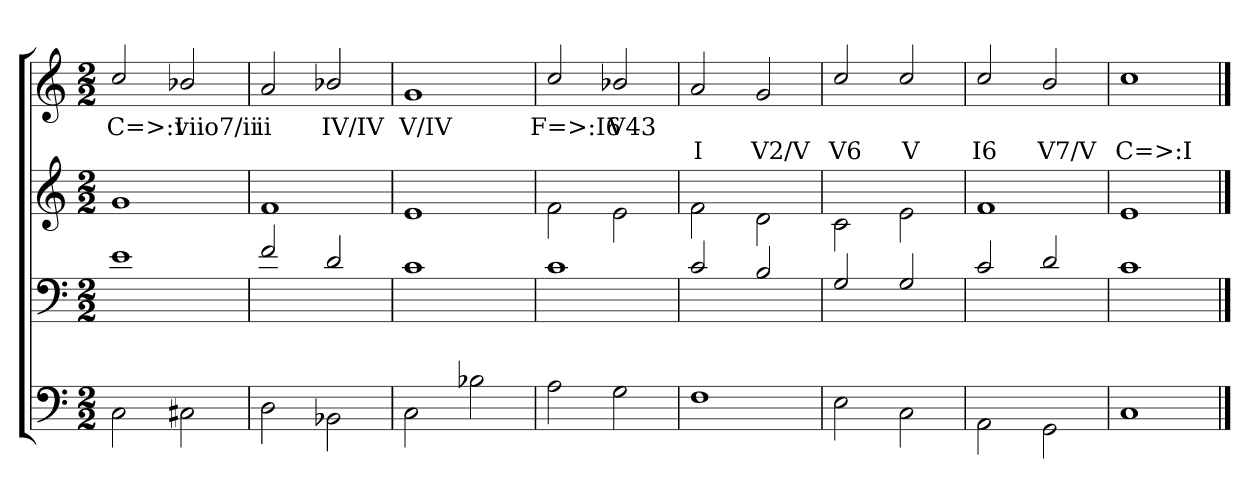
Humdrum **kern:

**kern	**kern	**kern	**kern	**text	**text
*part4	*part3	*part2	*part1	*part1	*part1
*staff4	*staff3	*staff2	*staff1	*staff1	*staff1
*clefF4	*clefF4	*clefG2	*clefG2	*	*
*k[]	*k[]	*k[]	*k[]	*	*
*C:	*C:	*C:	*C:	*	*
*M2/2	*M2/2	*M2/2	*M2/2	*	*
=1	=1	=1	=1	=1	=1
2C\	1e/	1g\	2cc/	C=>:I	.
2C#X\	.	.	2b-X/	viio7/ii	.
=2	=2	=2	=2	=2	=2
2D\	2f/	1f\	2a/	ii	.
2BB-X\	2d/	.	2b-X/	IV/IV	.
=3	=3	=3	=3	=3	=3
2C\	1c/	1e\	1g/	V/IV	.
2B-X\	.	.	.	.	.
=4	=4	=4	=4	=4	=4
2A\	1c/	2f\	2cc/	F=>:I6	.
2G\	.	2e\	2b-X/	V43	.
=5	=5	=5	=5	=5	=5
1F\	2c/	2f\	2a/	.	I
.	2B/	2d\	2g/	.	V2/V
=6	=6	=6	=6	=6	=6
2E\	2G/	2c\	2cc/	.	V6
2C\	2G/	2e\	2cc/	.	V
=7	=7	=7	=7	=7	=7
2AA\	2c/	1f\	2cc/	.	I6
2GG\	2d/	.	2b/	.	V7/V
=8	=8	=8	=8	=8	=8
1C\	1c/	1e\	1cc/	.	C=>:I
==	==	==	==	==	==
*-	*-	*-	*-	*-	*-
